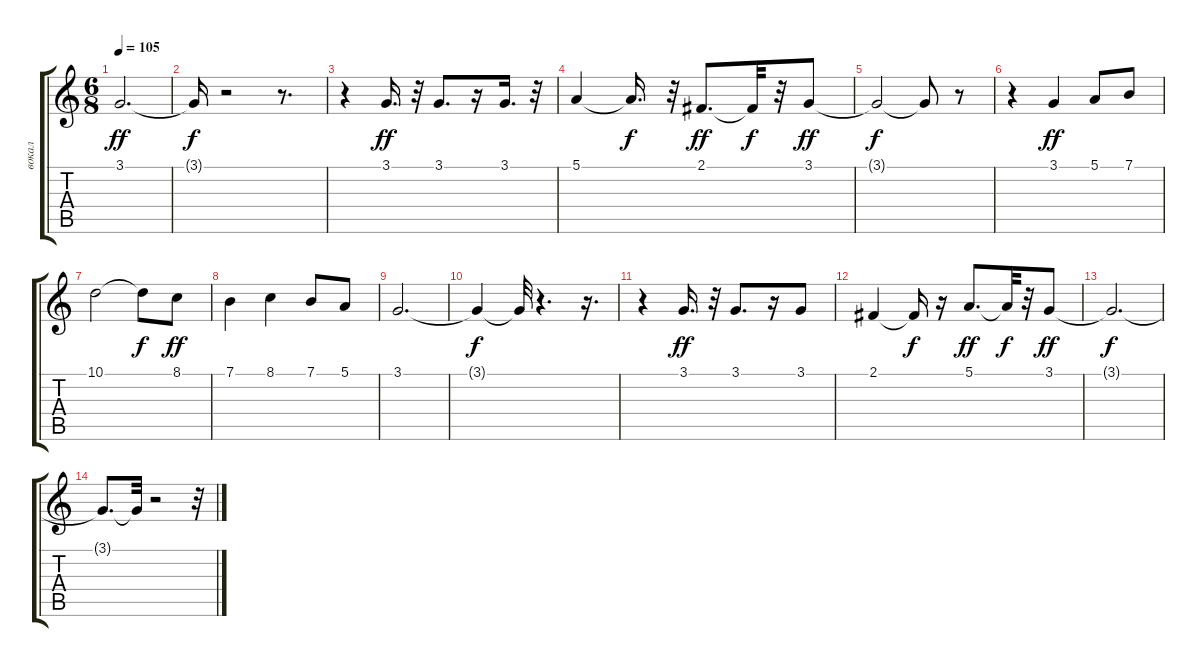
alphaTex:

\track ("вокал" "вокал") {instrument panflute}
\staff {score tabs}
\tuning (E4 B3 G3 D3 A2 E2) {hide}
\ts (6 8)
\tempo 105
\clef g2
\ks c
3.1.2{d dy ff} |
3.1{t}.16{dy f} r.2 r.8{d} |
r.4 3.1.16{d dy ff} r.32 3.1.8{d} r.16 3.1.16{d} r.32 |
5.1.4 5.1{t}.16{d dy f} r.32 2.1.8{d dy ff} 2.1{t}.32{dy f} r.32 3.1.8{dy ff} |
3.1{t}.2{dy f} 3.1{t}.8 r.8 |
r.4 3.1.4{dy ff} 5.1.8 7.1.8 |
10.1.2 10.1{t}.8{dy f} 8.1.8{dy ff} |
7.1.4 8.1.4 7.1.8 5.1.8 |
3.1.2{d} |
3.1{t}.4{dy f} 3.1{t}.32 r.4{d} r.16{d} |
r.4 3.1.16{d dy ff} r.32 3.1.8{d} r.16 3.1.8 |
2.1.4 2.1{t}.16{dy f} r.16 5.1.8{d dy ff} 5.1{t}.32{dy f} r.32 3.1.8{dy ff} |
3.1{t}.2{d dy f} |
3.1{t}.8{d} 3.1{t}.32 r.2 r.32
